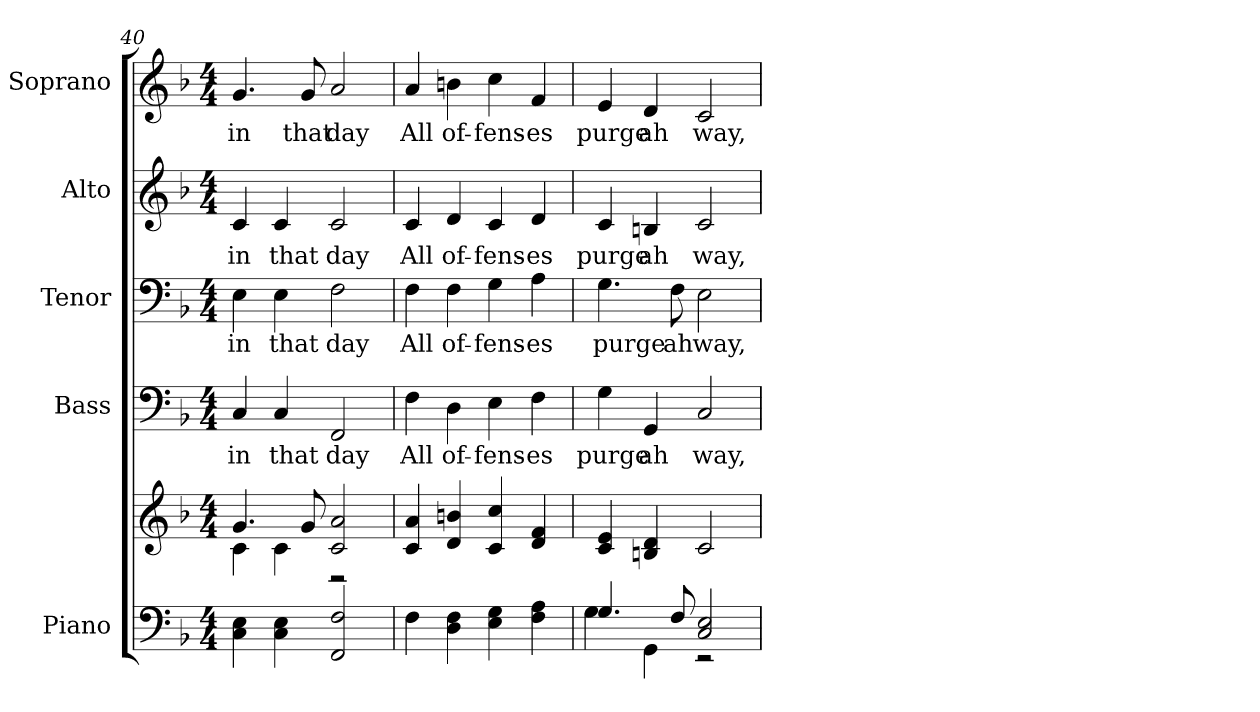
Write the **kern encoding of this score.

**kern	**kern	**kern	**text	**kern	**text	**kern	**text	**kern	**text
*part5	*part5	*part4	*part4	*part3	*part3	*part2	*part2	*part1	*part1
*staff6	*staff5	*staff4	*staff4	*staff3	*staff3	*staff2	*staff2	*staff1	*staff1
*I"Piano	*	*I"Bass	*	*I"Tenor	*	*I"Alto	*	*I"Soprano	*
*I'Pno.	*	*I'B.	*	*I'T.	*	*I'A.	*	*I'S.	*
*clefF4	*clefG2	*clefF4	*	*clefF4	*	*clefG2	*	*clefG2	*
*k[b-]	*k[b-]	*k[b-]	*	*k[b-]	*	*k[b-]	*	*k[b-]	*
*F:	*F:	*F:	*	*F:	*	*F:	*	*F:	*
*M4/4	*M4/4	*M4/4	*	*M4/4	*	*M4/4	*	*M4/4	*
=40	=40	=40	=40	=40	=40	=40	=40	=40	=40
*	*^	*	*	*	*	*	*	*	*
!	!	!	!	!LO:LY:b:color=#000000	!	!	!	!	!	!
!	!	!	!	!	!	!LO:LY:b:color=#000000	!	!	!	!
!	!	!	!	!	!	!	!	!LO:LY:b:color=#000000	!	!
!	!	!	!	!	!	!	!	!	!	!LO:LY:b:color=#000000
4Ci\ 4Ei	4.gi/	4ci\	4Ci/	in	4Ei\	in	4ci/	in	4.gi/	in
!	!	!	!	!LO:LY:b:color=#000000	!	!	!	!	!	!
!	!	!	!	!	!	!LO:LY:b:color=#000000	!	!	!	!
!	!	!	!	!	!	!	!	!LO:LY:b:color=#000000	!	!
4Ci\ 4Ei	.	4ci\	4Ci/	that	4Ei\	that	4ci/	that	.	.
!	!	!	!	!	!	!	!	!	!	!LO:LY:b:color=#000000
.	8gi/	.	.	.	.	.	.	.	8gi/	that
!	!	!	!	!LO:LY:b:color=#000000	!	!	!	!	!	!
!	!	!	!	!	!	!LO:LY:b:color=#000000	!	!	!	!
!	!	!	!	!	!	!	!	!LO:LY:b:color=#000000	!	!
!	!	!	!	!	!	!	!	!	!	!LO:LY:b:color=#000000
2FFi/ 2Fi	2ci/ 2ai	2r	2FFi/	day	2Fi\	day	2ci/	day	2ai/	day
*	*v	*v	*	*	*	*	*	*	*	*
!!LO:PB:g=z
=41	=41	=41	=41	=41	=41	=41	=41	=41	=41
*	*^	*	*	*	*	*	*	*	*
!	!	!	!	!LO:LY:b:color=#000000	!	!	!	!	!	!
*	*v	*v	*	*	*	*	*	*	*	*
*	*^	*	*	*	*	*	*	*	*
!	!	!	!	!	!	!LO:LY:b:color=#000000	!	!	!	!
*	*v	*v	*	*	*	*	*	*	*	*
*	*^	*	*	*	*	*	*	*	*
!	!	!	!	!	!	!	!	!LO:LY:b:color=#000000	!	!
*	*v	*v	*	*	*	*	*	*	*	*
*	*^	*	*	*	*	*	*	*	*
!	!	!	!	!	!	!	!	!	!	!LO:LY:b:color=#000000
*	*v	*v	*	*	*	*	*	*	*	*
4Fi\	4ci/ 4ai	4Fi\	All	4Fi\	All	4ci/	All	4ai/	All
!	!	!	!LO:LY:b:color=#000000	!	!	!	!	!	!
!	!	!	!	!	!LO:LY:b:color=#000000	!	!	!	!
!	!	!	!	!	!	!	!LO:LY:b:color=#000000	!	!
!	!	!	!	!	!	!	!	!	!LO:LY:b:color=#000000
4Di\ 4Fi	4di/ 4bni	4Di\	of-	4Fi\	of-	4di/	of-	4bni\	of-
!	!	!	!LO:LY:b:color=#000000	!	!	!	!	!	!
!	!	!	!	!	!LO:LY:b:color=#000000	!	!	!	!
!	!	!	!	!	!	!	!LO:LY:b:color=#000000	!	!
!	!	!	!	!	!	!	!	!	!LO:LY:b:color=#000000
4Ei\ 4Gi	4ci/ 4cci	4Ei\	-fens-	4Gi\	-fens-	4ci/	-fens-	4cci\	-fens-
!	!	!	!LO:LY:b:color=#000000	!	!	!	!	!	!
!	!	!	!	!	!LO:LY:b:color=#000000	!	!	!	!
!	!	!	!	!	!	!	!LO:LY:b:color=#000000	!	!
!	!	!	!	!	!	!	!	!	!LO:LY:b:color=#000000
4Fi\ 4Ai	4di/ 4fi	4Fi\	-es	4Ai\	-es	4di/	-es	4fi/	-es
=42	=42	=42	=42	=42	=42	=42	=42	=42	=42
*^	*	*	*	*	*	*	*	*	*
!	!	!	!	!LO:LY:b:color=#000000	!	!	!	!	!	!
!	!	!	!	!	!	!LO:LY:b:color=#000000	!	!	!	!
!	!	!	!	!	!	!	!	!LO:LY:b:color=#000000	!	!
!	!	!	!	!	!	!	!	!	!	!LO:LY:b:color=#000000
4.Gi/	4Gi\	4ci/ 4ei	4Gi\	purge	4.Gi\	purge	4ci/	purge	4ei/	purge
!	!	!	!	!LO:LY:b:color=#000000	!	!	!	!	!	!
!	!	!	!	!	!	!	!	!LO:LY:b:color=#000000	!	!
!	!	!	!	!	!	!	!	!	!	!LO:LY:b:color=#000000
.	4GGi\	4Bni/ 4di	4GGi/	ah	.	.	4Bni/	ah	4di/	ah
!	!	!	!	!	!	!LO:LY:b:color=#000000	!	!	!	!
8Fi/	.	.	.	.	8Fi\	ah	.	.	.	.
!	!	!	!	!LO:LY:b:color=#000000	!	!	!	!	!	!
!	!	!	!	!	!	!LO:LY:b:color=#000000	!	!	!	!
!	!	!	!	!	!	!	!	!LO:LY:b:color=#000000	!	!
!	!	!	!	!	!	!	!	!	!	!LO:LY:b:color=#000000
2Ci/ 2Ei	2r	2ci/	2Ci/	way,	2Ei\	way,	2ci/	way,	2ci/	way,
*v	*v	*	*	*	*	*	*	*	*	*
=	=	=	=	=	=	=	=	=	=
*-	*-	*-	*-	*-	*-	*-	*-	*-	*-
